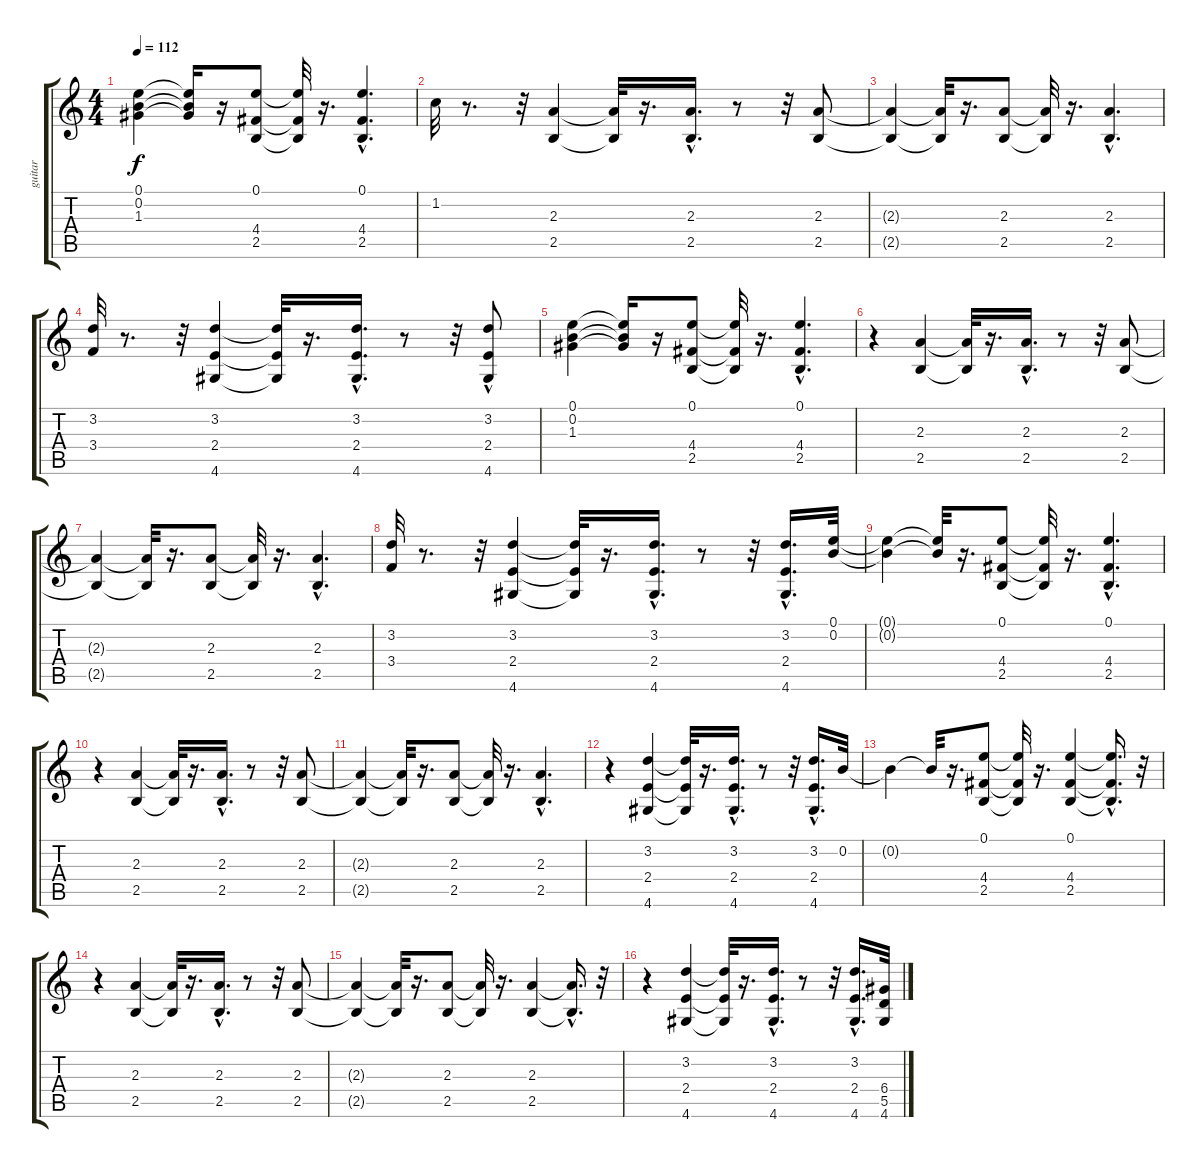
\track ("guitar" "guitar") {instrument acousticguitarsteel}
\staff {score tabs}
\tuning (E4 B3 G3 D3 A2 E2) {hide}
\ts (4 4)
\tempo 112
\clef g2
\ks c
(0.1 0.2 1.3).4{dy f} (0.1{t} 0.2{t} 1.3{t}).16 r.16 (0.1 4.4 2.5).8 (0.1{t} 4.4{t} 2.5{t}).32 r.16{d} (0.1{hac} 4.4 2.5).4{d} |
1.2.32 r.8{d} r.32 (2.3 2.5).4 (2.3{t} 2.5{t}).32 r.16{d} (2.3{hac} 2.5{hac}).16{d} r.8 r.32 (2.3 2.5).8 |
(2.3{t} 2.5{t}).4 (2.3{t} 2.5{t}).32 r.16{d} (2.3 2.5).8 (2.3{t} 2.5{t}).32 r.16{d} (2.3{hac} 2.5).4{d} |
(3.2 3.4).32 r.8{d} r.32 (3.2 2.4 4.6).4 (3.2{t} 2.4{t} 4.6{t}).32 r.16{d} (3.2{hac} 2.4{hac} 4.6{hac}).16{d} r.8 r.32 (3.2 2.4{hac} 4.6{hac}).8 |
(0.1 0.2 1.3).4 (0.1{t} 0.2{t} 1.3{t}).16 r.16 (0.1 4.4 2.5).8 (0.1{t} 4.4{t} 2.5{t}).32 r.16{d} (0.1{hac} 4.4 2.5).4{d} |
r.4 (2.3 2.5).4 (2.3{t} 2.5{t}).32 r.16{d} (2.3{hac} 2.5{hac}).16{d} r.8 r.32 (2.3 2.5).8 |
(2.3{t} 2.5{t}).4 (2.3{t} 2.5{t}).32 r.16{d} (2.3 2.5).8 (2.3{t} 2.5{t}).32 r.16{d} (2.3{hac} 2.5).4{d} |
(3.2 3.4).32 r.8{d} r.32 (3.2 2.4 4.6).4 (3.2{t} 2.4{t} 4.6{t}).32 r.16{d} (3.2{hac} 2.4{hac} 4.6{hac}).16{d} r.8 r.32 (3.2{hac} 2.4{hac} 4.6{hac}).16{d} (0.1 0.2).32 |
(0.1{t} 0.2{t}).4 (0.1{t} 0.2{t}).32 r.16{d} (0.1 4.4 2.5).8 (0.1{t} 4.4{t} 2.5{t}).32 r.16{d} (0.1{hac} 4.4{hac} 2.5{hac}).4{d} |
r.4 (2.3 2.5).4 (2.3{t} 2.5{t}).32 r.16{d} (2.3{hac} 2.5{hac}).16{d} r.8 r.32 (2.3 2.5).8 |
(2.3{t} 2.5{t}).4 (2.3{t} 2.5{t}).32 r.16{d} (2.3 2.5).8 (2.3{t} 2.5{t}).32 r.16{d} (2.3{hac} 2.5{hac}).4{d} |
r.4 (3.2 2.4 4.6).4 (3.2{t} 2.4{t} 4.6{t}).32 r.16{d} (3.2{hac} 2.4{hac} 4.6{hac}).16{d} r.8 r.32 (3.2{hac} 2.4{hac} 4.6{hac}).16{d} 0.2.32 |
0.2{t}.4 0.2{t}.32 r.16{d} (0.1 4.4 2.5).8 (0.1{t} 4.4{t} 2.5{t}).32 r.16{d} (0.1 4.4 2.5).4 (0.1{hac t} 4.4{hac t} 2.5{hac t}).16{d} r.32 |
r.4 (2.3 2.5).4 (2.3{t} 2.5{t}).32 r.16{d} (2.3{hac} 2.5{hac}).16{d} r.8 r.32 (2.3 2.5).8 |
(2.3{t} 2.5{t}).4 (2.3{t} 2.5{t}).32 r.16{d} (2.3 2.5).8 (2.3{t} 2.5{t}).32 r.16{d} (2.3 2.5).4 (2.3{hac t} 2.5{hac t}).16{d} r.32 |
r.4 (3.2 2.4 4.6).4 (3.2{t} 2.4{t} 4.6{t}).32 r.16{d} (3.2{hac} 2.4{hac} 4.6{hac}).16{d} r.8 r.32 (3.2{hac} 2.4{hac} 4.6{hac}).16{d} (6.4 5.5 4.6).32
